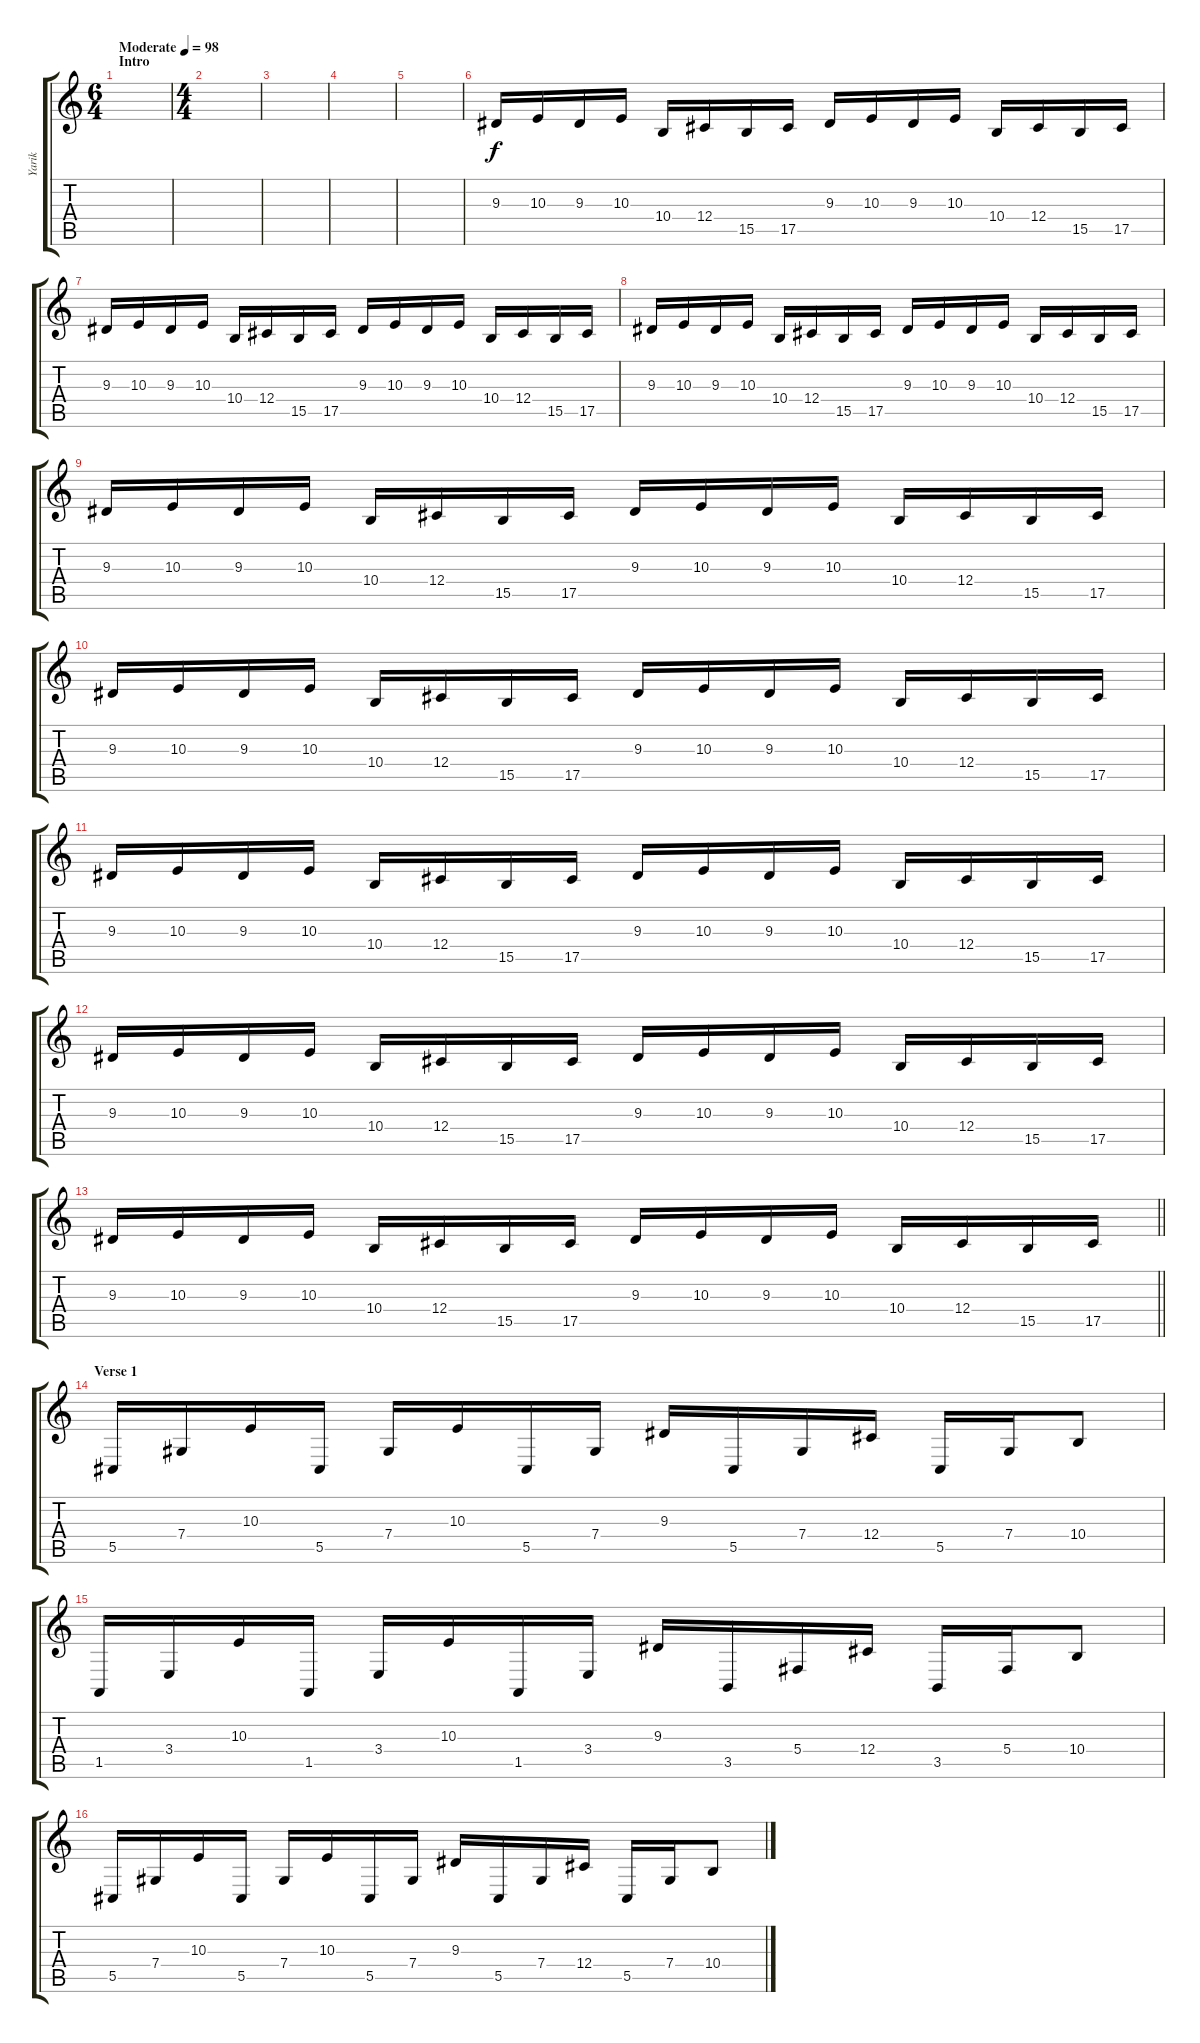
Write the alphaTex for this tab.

\track ("Yarik" "Yarik") {instrument lead2sawtooth}
\staff {score tabs}
\tuning (Eb4 Bb3 Gb3 Db3 Ab2 Db2) {hide}
\ts (6 4)
\section ("" "Intro")
\tempo (98 "Moderate")
\clef g2
\ks c
|
\ts (4 4)
|
|
|
|
9.3.16 10.3.16 9.3.16 10.3.16 10.4.16 12.4.16 15.5.16 17.5.16 9.3.16 10.3.16 9.3.16 10.3.16 10.4.16 12.4.16 15.5.16 17.5.16 |
9.3.16 10.3.16 9.3.16 10.3.16 10.4.16 12.4.16 15.5.16 17.5.16 9.3.16 10.3.16 9.3.16 10.3.16 10.4.16 12.4.16 15.5.16 17.5.16 |
9.3.16 10.3.16 9.3.16 10.3.16 10.4.16 12.4.16 15.5.16 17.5.16 9.3.16 10.3.16 9.3.16 10.3.16 10.4.16 12.4.16 15.5.16 17.5.16 |
9.3.16 10.3.16 9.3.16 10.3.16 10.4.16 12.4.16 15.5.16 17.5.16 9.3.16 10.3.16 9.3.16 10.3.16 10.4.16 12.4.16 15.5.16 17.5.16 |
9.3.16 10.3.16 9.3.16 10.3.16 10.4.16 12.4.16 15.5.16 17.5.16 9.3.16 10.3.16 9.3.16 10.3.16 10.4.16 12.4.16 15.5.16 17.5.16 |
9.3.16 10.3.16 9.3.16 10.3.16 10.4.16 12.4.16 15.5.16 17.5.16 9.3.16 10.3.16 9.3.16 10.3.16 10.4.16 12.4.16 15.5.16 17.5.16 |
9.3.16 10.3.16 9.3.16 10.3.16 10.4.16 12.4.16 15.5.16 17.5.16 9.3.16 10.3.16 9.3.16 10.3.16 10.4.16 12.4.16 15.5.16 17.5.16 |
\barLineRight lightlight
9.3.16 10.3.16 9.3.16 10.3.16 10.4.16 12.4.16 15.5.16 17.5.16 9.3.16 10.3.16 9.3.16 10.3.16 10.4.16 12.4.16 15.5.16 17.5.16 |
\section ("" "Verse 1")
5.5.16 7.4.16 10.3.16 5.5.16 7.4.16 10.3.16 5.5.16 7.4.16 9.3.16 5.5.16 7.4.16 12.4.16 5.5.16 7.4.16 10.4.8 |
1.5.16 3.4.16 10.3.16 1.5.16 3.4.16 10.3.16 1.5.16 3.4.16 9.3.16 3.5.16 5.4.16 12.4.16 3.5.16 5.4.16 10.4.8 |
5.5.16 7.4.16 10.3.16 5.5.16 7.4.16 10.3.16 5.5.16 7.4.16 9.3.16 5.5.16 7.4.16 12.4.16 5.5.16 7.4.16 10.4.8
